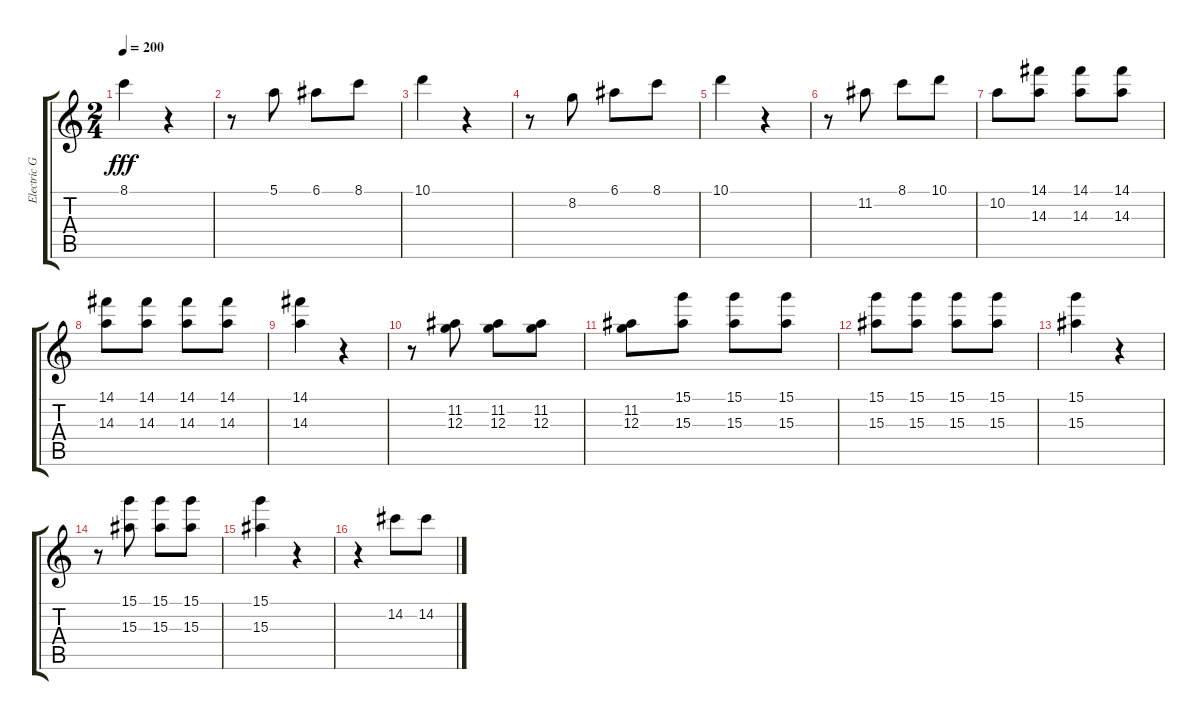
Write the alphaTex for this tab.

\track ("Electric Guitar 2" "Electric G") {instrument overdrivenguitar}
\staff {score tabs}
\tuning (E4 B3 G3 D3 A2 E2) {hide}
\ts (2 4)
\tempo 200
\clef g2
\ks c
8.1.4{dy fff} r.4 |
r.8 5.1.8 6.1.8 8.1.8 |
10.1.4 r.4 |
r.8 8.2.8 6.1.8 8.1.8 |
10.1.4 r.4 |
r.8 11.2.8 8.1.8 10.1.8 |
10.2.8 (14.1 14.3).8 (14.1 14.3).8 (14.1 14.3).8 |
(14.1 14.3).8 (14.1 14.3).8 (14.1 14.3).8 (14.1 14.3).8 |
(14.1 14.3).4 r.4 |
r.8 (11.2 12.3).8 (11.2 12.3).8 (11.2 12.3).8 |
(11.2 12.3).8 (15.1 15.3).8 (15.1 15.3).8 (15.1 15.3).8 |
(15.1 15.3).8 (15.1 15.3).8 (15.1 15.3).8 (15.1 15.3).8 |
(15.1 15.3).4 r.4 |
r.8 (15.1 15.3).8 (15.1 15.3).8 (15.1 15.3).8 |
(15.1 15.3).4 r.4 |
r.4 14.2.8 14.2.8
